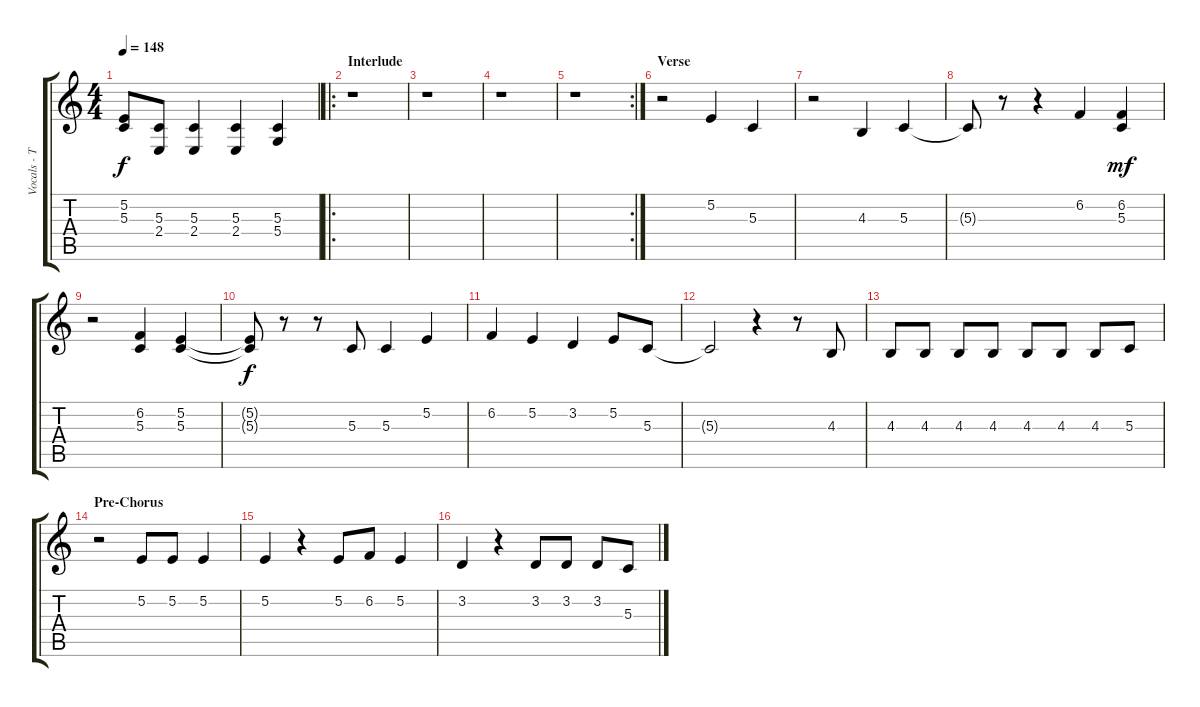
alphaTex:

\track ("Vocals - Tom" "Vocals - T") {instrument tenorsax}
\staff {score tabs}
\tuning (E4 B3 G3 D3 A2 E2) {hide}
\ts (4 4)
\tempo 148
\clef g2
\ks c
(5.2{t} 5.3{t}).8{dy f} (5.3 2.4).8 (5.3 2.4).4 (5.3 2.4).4 (5.3 5.4).4 |
\ro
\section ("" "Interlude")
r.1 |
r.1 |
r.1 |
\rc 2
r.1 |
\section ("" "Verse")
r.2 5.2.4 5.3.4 |
r.2 4.3.4 5.3.4 |
5.3{t}.8 r.8 r.4 6.2.4 (6.2 5.3).4{dy mf} |
r.2 (6.2 5.3).4 (5.2 5.3).4 |
(5.2{t} 5.3{t}).8{dy f} r.8 r.8 5.3.8 5.3.4 5.2.4 |
6.2.4 5.2.4 3.2.4 5.2.8 5.3.8 |
5.3{t}.2 r.4 r.8 4.3.8 |
4.3.8 4.3.8 4.3.8 4.3.8 4.3.8 4.3.8 4.3.8 5.3.8 |
\section ("" "Pre-Chorus")
r.2 5.2.8 5.2.8 5.2.4 |
5.2.4 r.4 5.2.8 6.2.8 5.2.4 |
3.2.4 r.4 3.2.8 3.2.8 3.2.8 5.3.8
